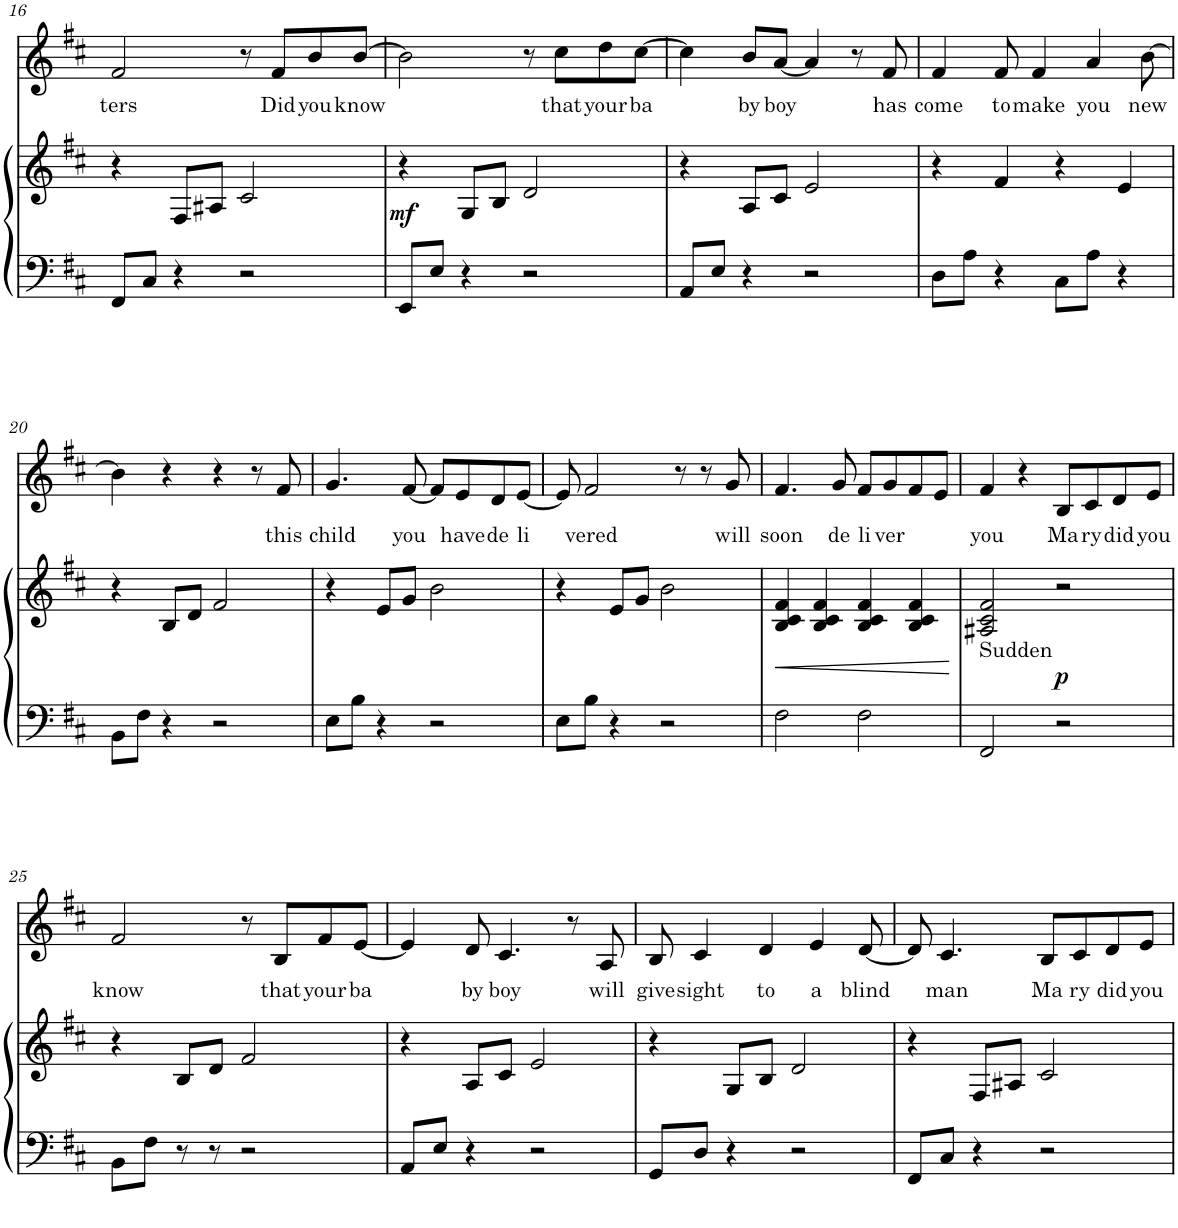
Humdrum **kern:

**kern	**kern	**dynam	**kern	**text
*part2	*part2	*part2	*part1	*part1
*staff3	*staff2	*staff2/3	*staff1	*staff1
*I"Piano	*	*	*I"Voice	*
*I'Pno	*	*	*I'V	*
!!LO:PB:g=z
*clefF4	*clefG2	*	*clefG2	*
*k[f#c#]	*k[f#c#]	*	*k[f#c#]	*
*M4/4	*M4/4	*	*M4/4	*
=16	=16	=16	=16	=16
!	!	!	!	!LO:LY:b
8FF#/L	4r	.	2f#/	ters
8C#/J	.	.	.	.
4r	8F#/L	.	.	.
.	8A#X/J	.	.	.
2r	2c#/	.	8r	.
!	!	!	!	!LO:LY:b
.	.	.	8f#/L	Did
!	!	!	!	!LO:LY:b
.	.	.	8b/	you
!	!	!	!	!LO:LY:b
.	.	.	[8b/J	know
=17	=17	=17	=17	=17
!	!	!LO:DY:b	!	!
8EE/L	4r	mf	2b\]	.
8E/J	.	.	.	.
4r	8G/L	.	.	.
.	8B/J	.	.	.
2r	2d/	.	8r	.
!	!	!	!	!LO:LY:b
.	.	.	8cc#\L	that
!	!	!	!	!LO:LY:b
.	.	.	8dd\	your
!	!	!	!	!LO:LY:b
.	.	.	[8cc#\J	ba
=18	=18	=18	=18	=18
8AA/L	4r	.	4cc#\]	.
8E/J	.	.	.	.
!	!	!	!	!LO:LY:b
4r	8A/L	.	8b/L	by
!	!	!	!	!LO:LY:b
.	8c#/J	.	[8a/J	boy
2r	2e/	.	4a/]	.
.	.	.	8r	.
!	!	!	!	!LO:LY:b
.	.	.	8f#/	has
=19	=19	=19	=19	=19
!	!	!	!	!LO:LY:b
8D\L	4r	.	4f#/	come
8A\J	.	.	.	.
!	!	!	!	!LO:LY:b
4r	4f#/	.	8f#/	to
!	!	!	!	!LO:LY:b
.	.	.	4f#/	make
8C#\L	4r	.	.	.
!	!	!	!	!LO:LY:b
8A\J	.	.	4a/	you
4r	4e/	.	.	.
!	!	!	!	!LO:LY:b
.	.	.	[8b\	new
!!LO:LB:g=z
=20	=20	=20	=20	=20
8BB\L	4r	.	4b\]	.
8F#\J	.	.	.	.
4r	8B/L	.	4r	.
.	8d/J	.	.	.
2r	2f#/	.	4r	.
.	.	.	8r	.
!	!	!	!	!LO:LY:b
.	.	.	8f#/	this
=21	=21	=21	=21	=21
!	!	!	!	!LO:LY:b
8E\L	4r	.	4.g/	child
8B\J	.	.	.	.
4r	8e/L	.	.	.
!	!	!	!	!LO:LY:b
.	8g/J	.	[8f#/	you
2r	2b\	.	8f#/L]	.
!	!	!	!	!LO:LY:b
.	.	.	8e/	have
!	!	!	!	!LO:LY:b
.	.	.	8d/	de
!	!	!	!	!LO:LY:b
.	.	.	[8e/J	li
=22	=22	=22	=22	=22
8E\L	4r	.	8e/]	.
!	!	!	!	!LO:LY:b
8B\J	.	.	2f#/	vered
4r	8e/L	.	.	.
.	8g/J	.	.	.
2r	2b\	.	.	.
.	.	.	8r	.
.	.	.	8r	.
!	!	!	!	!LO:LY:b
.	.	.	8g/	will
=23	=23	=23	=23	=23
!	!	!LO:HP:b	!	!LO:LY:b
2F#\	4B/ 4c#/ 4f#/	<	4.f#/	soon
.	4B/ 4c#/ 4f#/	.	.	.
!	!	!	!	!LO:LY:b
.	.	.	8g/	de
!	!	!	!	!LO:LY:b
2F#\	4B/ 4c#/ 4f#/	.	8f#/L	li
!	!	!	!	!LO:LY:b
.	.	.	8g/	ver
.	4B/ 4c#/ 4f#/	.	8f#/	.
.	.	.	8e/J	.
.	.	[	.	.
=24	=24	=24	=24	=24
!	!LO:TX:b:t=Sudden	!	!	!
!	!	!	!	!LO:LY:b
2FF#/	2A#X/ 2c#/ 2f#/	.	4f#/	you
.	.	.	4r	.
!	!	!LO:DY:a=2	!	!LO:LY:b
2r	2r	p	8B/L	Ma
!	!	!	!	!LO:LY:b
.	.	.	8c#/	ry
!	!	!	!	!LO:LY:b
.	.	.	8d/	did
!	!	!	!	!LO:LY:b
.	.	.	8e/J	you
!!LO:LB:g=z
=25	=25	=25	=25	=25
!	!	!	!	!LO:LY:b
8BB\L	4r	.	2f#/	know
8F#\J	.	.	.	.
8r	8B/L	.	.	.
8r	8d/J	.	.	.
2r	2f#/	.	8r	.
!	!	!	!	!LO:LY:b
.	.	.	8B/L	that
!	!	!	!	!LO:LY:b
.	.	.	8f#/	your
!	!	!	!	!LO:LY:b
.	.	.	[8e/J	ba
=26	=26	=26	=26	=26
8AA/L	4r	.	4e/]	.
8E/J	.	.	.	.
!	!	!	!	!LO:LY:b
4r	8A/L	.	8d/	by
!	!	!	!	!LO:LY:b
.	8c#/J	.	4.c#/	boy
2r	2e/	.	.	.
.	.	.	8r	.
!	!	!	!	!LO:LY:b
.	.	.	8A/	will
=27	=27	=27	=27	=27
!	!	!	!	!LO:LY:b
8GG/L	4r	.	8B/	give
!	!	!	!	!LO:LY:b
8D/J	.	.	4c#/	sight
4r	8G/L	.	.	.
!	!	!	!	!LO:LY:b
.	8B/J	.	4d/	to
2r	2d/	.	.	.
!	!	!	!	!LO:LY:b
.	.	.	4e/	a
!	!	!	!	!LO:LY:b
.	.	.	[8d/	blind
=28	=28	=28	=28	=28
8FF#/L	4r	.	8d/]	.
!	!	!	!	!LO:LY:b
8C#/J	.	.	4.c#/	man
4r	8F#/L	.	.	.
.	8A#X/J	.	.	.
!	!	!	!	!LO:LY:b
2r	2c#/	.	8B/L	Ma
!	!	!	!	!LO:LY:b
.	.	.	8c#/	ry
!	!	!	!	!LO:LY:b
.	.	.	8d/	did
!	!	!	!	!LO:LY:b
.	.	.	8e/J	you
=	=	=	=	=
*-	*-	*-	*-	*-
